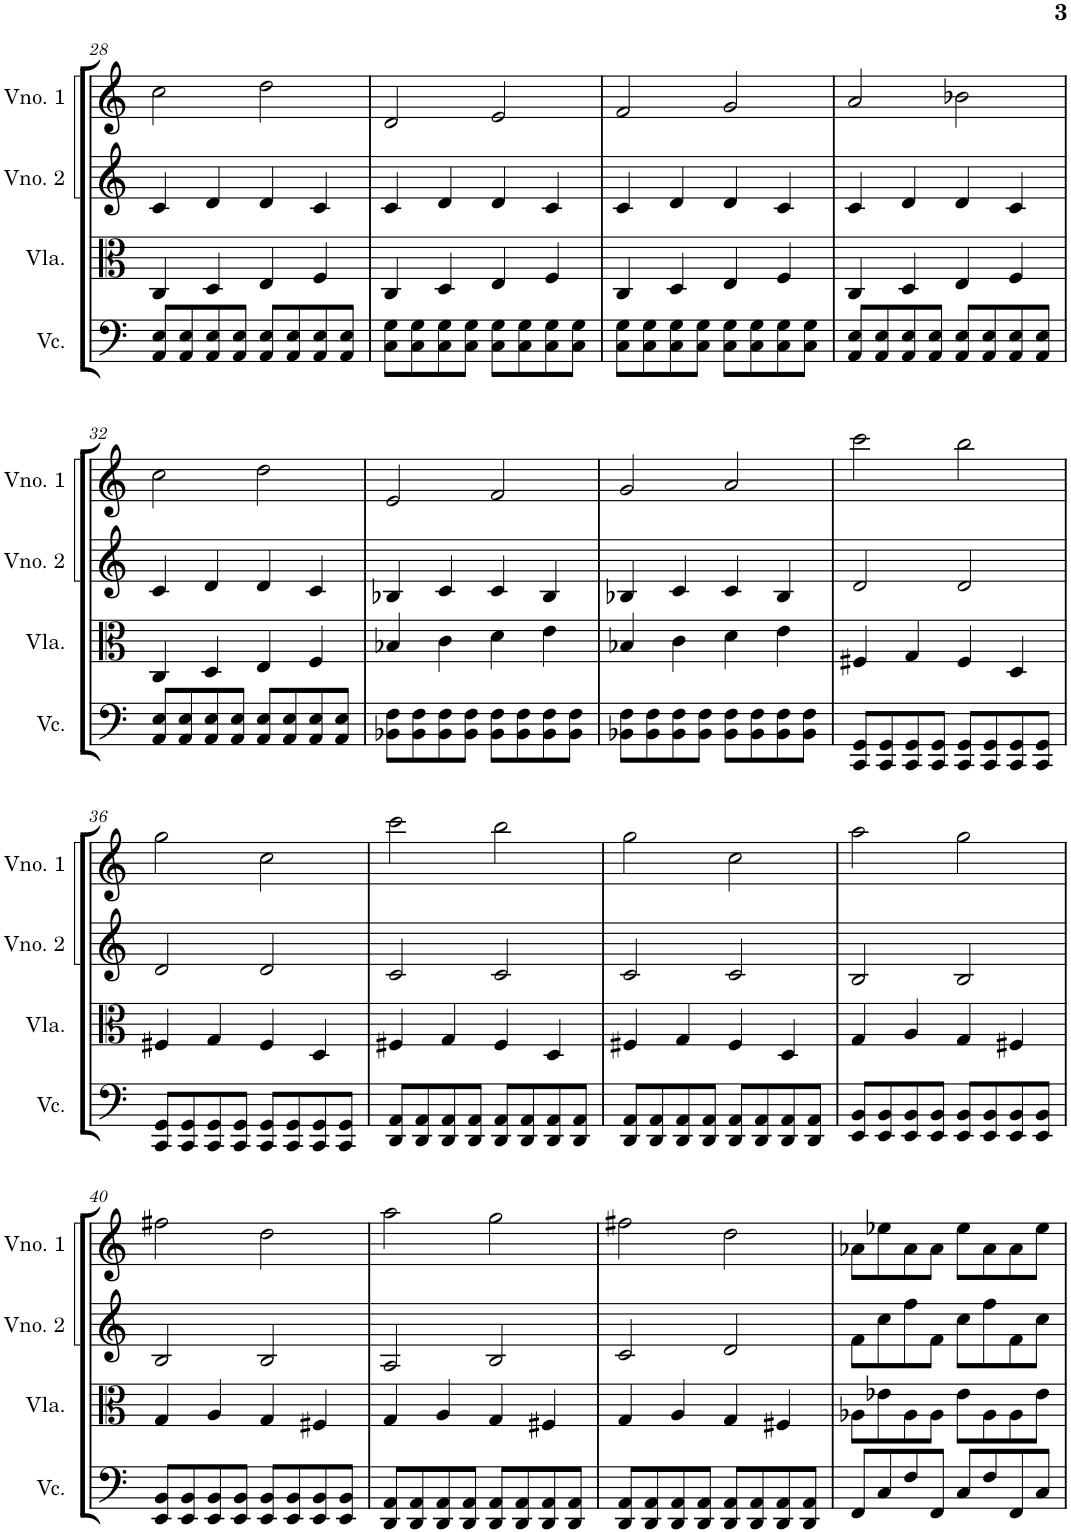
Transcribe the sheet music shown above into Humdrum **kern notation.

**kern	**kern	**kern	**kern
*part4	*part3	*part2	*part1
*staff4	*staff3	*staff2	*staff1
*I"Violoncelo	*I"Viola	*I"Violino 2	*I"Violino 1
*I'Vc.	*I'Vla.	*I'Vno. 2	*I'Vno. 1
!!LO:PB:g=z
*clefF4	*clefC3	*clefG2	*clefG2
*k[]	*k[]	*k[]	*k[]
*M4/4	*M4/4	*M4/4	*M4/4
=28	=28	=28	=28
8AA/ 8E/L	4C/	4c/	2cc\
8AA/ 8E/	.	.	.
8AA/ 8E/	4D/	4d/	.
8AA/ 8E/J	.	.	.
8AA/ 8E/L	4E/	4d/	2dd\
8AA/ 8E/	.	.	.
8AA/ 8E/	4F/	4c/	.
8AA/ 8E/J	.	.	.
=29	=29	=29	=29
8C\ 8G\L	4C/	4c/	2d/
8C\ 8G\	.	.	.
8C\ 8G\	4D/	4d/	.
8C\ 8G\J	.	.	.
8C\ 8G\L	4E/	4d/	2e/
8C\ 8G\	.	.	.
8C\ 8G\	4F/	4c/	.
8C\ 8G\J	.	.	.
=30	=30	=30	=30
8C\ 8G\L	4C/	4c/	2f/
8C\ 8G\	.	.	.
8C\ 8G\	4D/	4d/	.
8C\ 8G\J	.	.	.
8C\ 8G\L	4E/	4d/	2g/
8C\ 8G\	.	.	.
8C\ 8G\	4F/	4c/	.
8C\ 8G\J	.	.	.
=31	=31	=31	=31
8AA/ 8E/L	4C/	4c/	2a/
8AA/ 8E/	.	.	.
8AA/ 8E/	4D/	4d/	.
8AA/ 8E/J	.	.	.
8AA/ 8E/L	4E/	4d/	2b-X\
8AA/ 8E/	.	.	.
8AA/ 8E/	4F/	4c/	.
8AA/ 8E/J	.	.	.
!!LO:LB:g=z
=32	=32	=32	=32
8AA/ 8E/L	4C/	4c/	2cc\
8AA/ 8E/	.	.	.
8AA/ 8E/	4D/	4d/	.
8AA/ 8E/J	.	.	.
8AA/ 8E/L	4E/	4d/	2dd\
8AA/ 8E/	.	.	.
8AA/ 8E/	4F/	4c/	.
8AA/ 8E/J	.	.	.
=33	=33	=33	=33
8BB-X\ 8F\L	4B-X/	4B-X/	2e/
8BB-\ 8F\	.	.	.
8BB-\ 8F\	4c\	4c/	.
8BB-\ 8F\J	.	.	.
8BB-\ 8F\L	4d\	4c/	2f/
8BB-\ 8F\	.	.	.
8BB-\ 8F\	4e\	4B-/	.
8BB-\ 8F\J	.	.	.
=34	=34	=34	=34
8BB-X\ 8F\L	4B-X/	4B-X/	2g/
8BB-\ 8F\	.	.	.
8BB-\ 8F\	4c\	4c/	.
8BB-\ 8F\J	.	.	.
8BB-\ 8F\L	4d\	4c/	2a/
8BB-\ 8F\	.	.	.
8BB-\ 8F\	4e\	4B-/	.
8BB-\ 8F\J	.	.	.
=35	=35	=35	=35
8CC/ 8GG/L	4F#X/	2d/	2ccc\
8CC/ 8GG/	.	.	.
8CC/ 8GG/	4G/	.	.
8CC/ 8GG/J	.	.	.
8CC/ 8GG/L	4F#/	2d/	2bb\
8CC/ 8GG/	.	.	.
8CC/ 8GG/	4D/	.	.
8CC/ 8GG/J	.	.	.
!!LO:LB:g=z
=36	=36	=36	=36
8CC/ 8GG/L	4F#X/	2d/	2gg\
8CC/ 8GG/	.	.	.
8CC/ 8GG/	4G/	.	.
8CC/ 8GG/J	.	.	.
8CC/ 8GG/L	4F#/	2d/	2cc\
8CC/ 8GG/	.	.	.
8CC/ 8GG/	4D/	.	.
8CC/ 8GG/J	.	.	.
=37	=37	=37	=37
8DD/ 8AA/L	4F#X/	2c/	2ccc\
8DD/ 8AA/	.	.	.
8DD/ 8AA/	4G/	.	.
8DD/ 8AA/J	.	.	.
8DD/ 8AA/L	4F#/	2c/	2bb\
8DD/ 8AA/	.	.	.
8DD/ 8AA/	4D/	.	.
8DD/ 8AA/J	.	.	.
=38	=38	=38	=38
8DD/ 8AA/L	4F#X/	2c/	2gg\
8DD/ 8AA/	.	.	.
8DD/ 8AA/	4G/	.	.
8DD/ 8AA/J	.	.	.
8DD/ 8AA/L	4F#/	2c/	2cc\
8DD/ 8AA/	.	.	.
8DD/ 8AA/	4D/	.	.
8DD/ 8AA/J	.	.	.
=39	=39	=39	=39
8EE/ 8BB/L	4G/	2B/	2aa\
8EE/ 8BB/	.	.	.
8EE/ 8BB/	4A/	.	.
8EE/ 8BB/J	.	.	.
8EE/ 8BB/L	4G/	2B/	2gg\
8EE/ 8BB/	.	.	.
8EE/ 8BB/	4F#X/	.	.
8EE/ 8BB/J	.	.	.
!!LO:LB:g=z
=40	=40	=40	=40
8EE/ 8BB/L	4G/	2B/	2ff#X\
8EE/ 8BB/	.	.	.
8EE/ 8BB/	4A/	.	.
8EE/ 8BB/J	.	.	.
8EE/ 8BB/L	4G/	2B/	2dd\
8EE/ 8BB/	.	.	.
8EE/ 8BB/	4F#X/	.	.
8EE/ 8BB/J	.	.	.
=41	=41	=41	=41
8DD/ 8AA/L	4G/	2A/	2aa\
8DD/ 8AA/	.	.	.
8DD/ 8AA/	4A/	.	.
8DD/ 8AA/J	.	.	.
8DD/ 8AA/L	4G/	2B/	2gg\
8DD/ 8AA/	.	.	.
8DD/ 8AA/	4F#X/	.	.
8DD/ 8AA/J	.	.	.
=42	=42	=42	=42
8DD/ 8AA/L	4G/	2c/	2ff#X\
8DD/ 8AA/	.	.	.
8DD/ 8AA/	4A/	.	.
8DD/ 8AA/J	.	.	.
8DD/ 8AA/L	4G/	2d/	2dd\
8DD/ 8AA/	.	.	.
8DD/ 8AA/	4F#X/	.	.
8DD/ 8AA/J	.	.	.
=43	=43	=43	=43
8FF/L	8A-X\L	8f\L	8a-X\L
8C/	8e-X\	8cc\	8ee-X\
8F/	8A-\	8ff\	8a-\
8FF/J	8A-\J	8f\J	8a-\J
8C/L	8e-\L	8cc\L	8ee-\L
8F/	8A-\	8ff\	8a-\
8FF/	8A-\	8f\	8a-\
8C/J	8e-\J	8cc\J	8ee-\J
=	=	=	=
*-	*-	*-	*-
